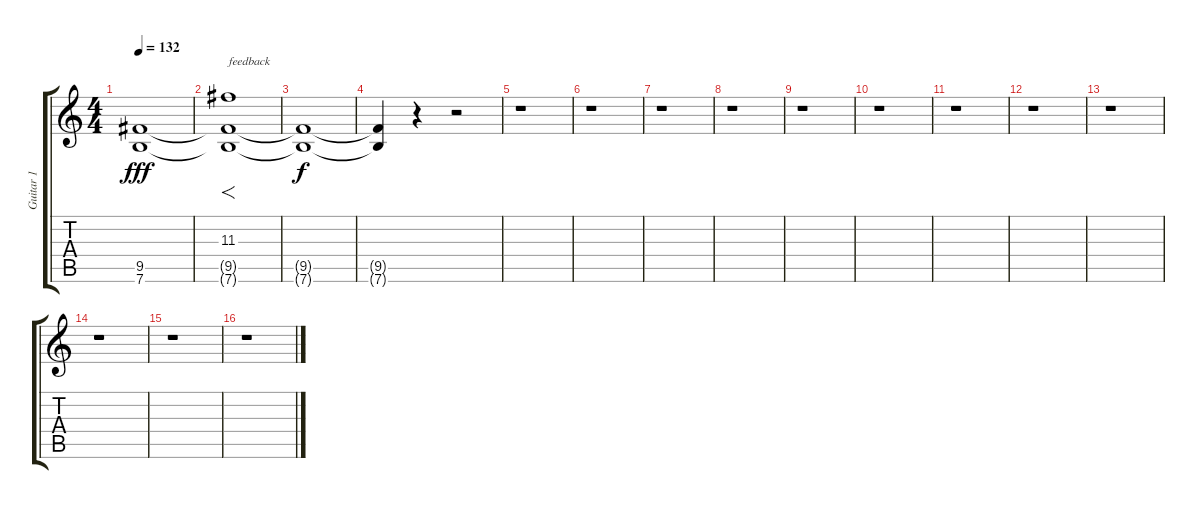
\track ("Guitar 1" "Guitar 1") {instrument distortionguitar}
\staff {score tabs}
\tuning (E4 B3 G3 D3 A2 E2) {hide}
\ts (4 4)
\tempo 132
\clef g2
\ks c
(9.5 7.6).1{dy fff} |
(11.3 9.5{t} 7.6{t}).1{f txt "feedback"} |
(9.5{t} 7.6{t}).1{dy f} |
(9.5{t} 7.6{t}).4 r.4 r.2 |
r.1 |
r.1 |
r.1 |
r.1 |
r.1 |
r.1 |
r.1 |
r.1 |
r.1 |
r.1 |
r.1 |
r.1
